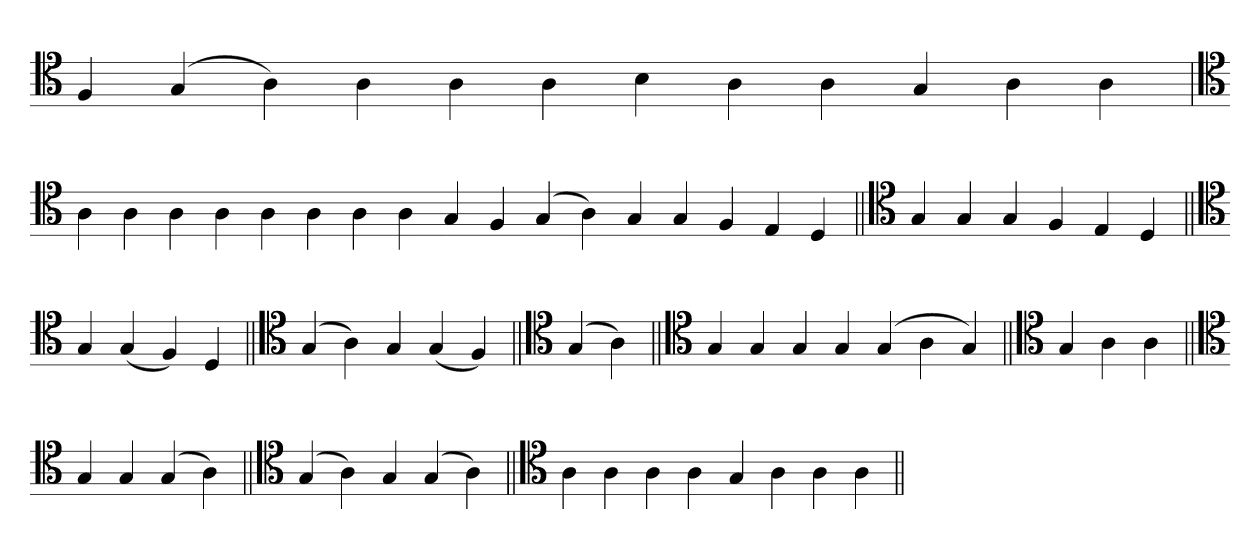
**kern
*part1
*staff1
*clefC4
=
4F
(4G
4A)
4A
4A
4A
4B
4A
4A
4G
4A
4A
=
*clefC4
4A
4A
4A
4A
4A
4A
4A
4A
4G
4F
(4G
4A)
4G
4G
4F
4E
4D
=||
*clefC4
4G
4G
4G
4F
4E
4D
=||
*clefC4
4G
(4G
4F)
4D
=||
*clefC4
(4G
4A)
4G
(4G
4F)
=||
*clefC4
(4G
4A)
=||
*clefC4
4G
4G
4G
4G
(4G
4A
4G)
=||
*clefC4
4G
4A
4A
=||
*clefC4
4G
4G
(4G
4A)
=||
*clefC4
(4G
4A)
4G
(4G
4A)
=||
*clefC4
4A
4A
4A
4A
4G
4A
4A
4A
=||
*-
